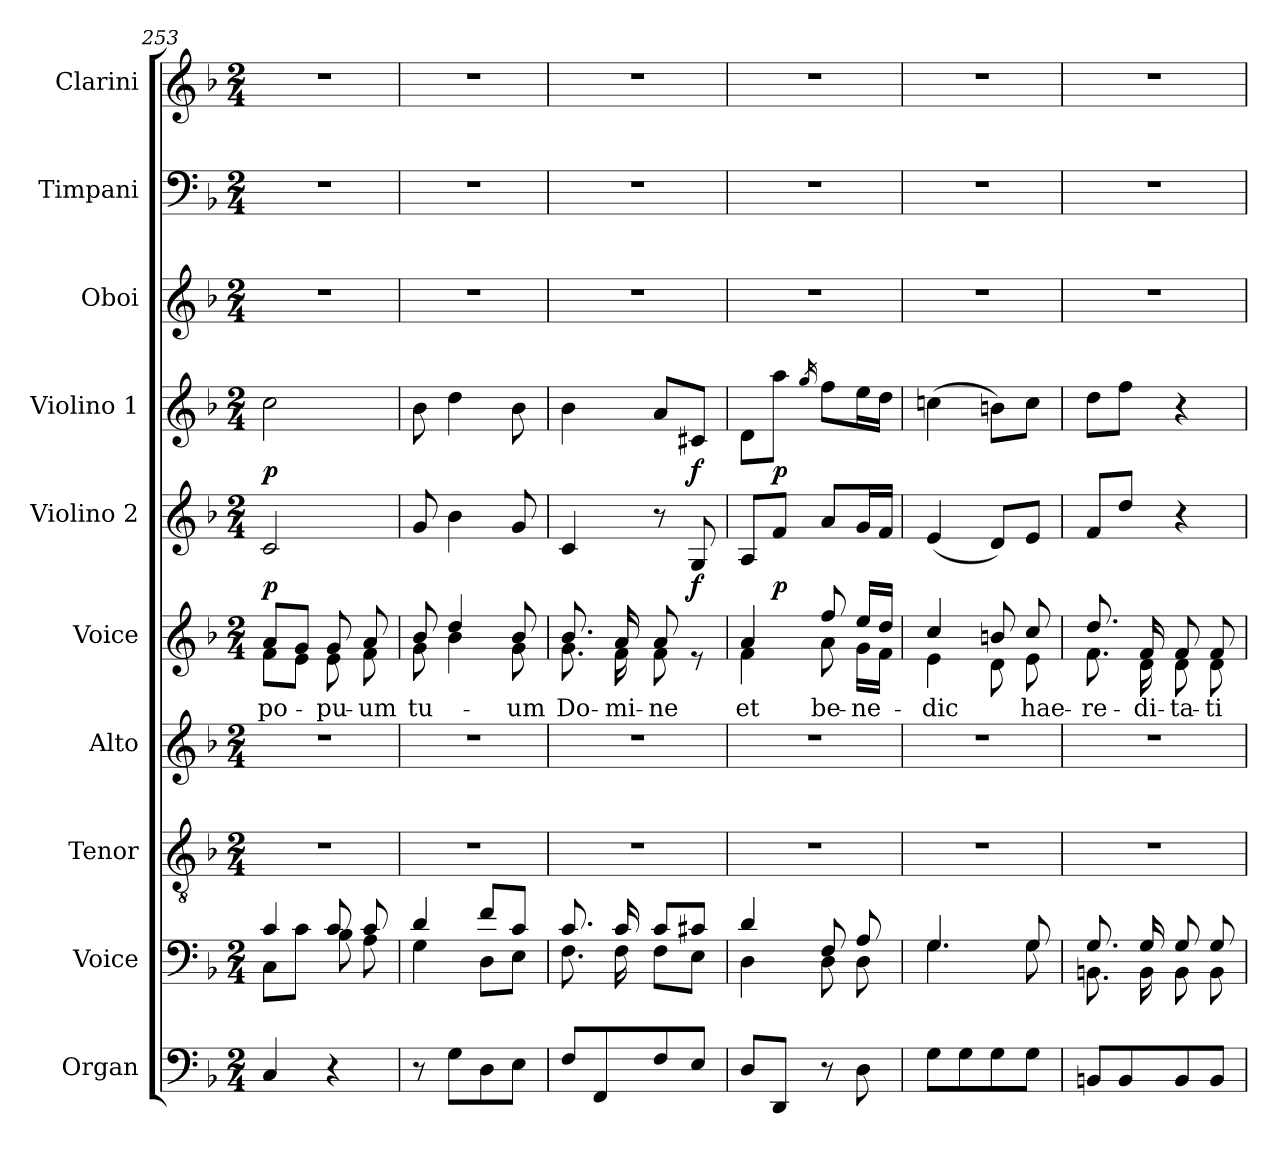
**kern	**kern	**kern	**kern	**kern	**text	**kern	**dynam	**kern	**dynam	**kern	**kern	**kern
*part10	*part9	*part8	*part7	*part6	*part6	*part5	*part5	*part4	*part4	*part3	*part2	*part1
*staff10	*staff9	*staff8	*staff7	*staff6	*staff6	*staff5	*staff5	*staff4	*staff4	*staff3	*staff2	*staff1
*I"Organ	*I"Voice	*I"Tenor	*I"Alto	*I"Voice	*	*I"Violino 2	*	*I"Violino 1	*	*I"Oboi	*I"Timpani	*I"Clarini
*	*	*	*	*	*	*I'Vln	*	*I'Vln	*	*I'O	*I'T	*I'C
*clefF4	*clefF4	*clefGv2	*clefG2	*clefG2	*	*clefG2	*	*clefG2	*	*clefG2	*clefF4	*clefG2
*k[b-]	*k[b-]	*k[b-]	*k[b-]	*k[b-]	*	*k[b-]	*	*k[b-]	*	*k[b-]	*k[b-]	*k[b-]
*M2/4	*M2/4	*M2/4	*M2/4	*M2/4	*	*M2/4	*	*M2/4	*	*M2/4	*M2/4	*M2/4
=253	=253	=253	=253	=253	=253	=253	=253	=253	=253	=253	=253	=253
*	*^	*	*	*	*	*	*	*	*	*	*	*
!	!	!	!	!	!	!LO:LY:b	!	!LO:DY:b	!	!LO:DY:b	!	!	!
*	*	*	*	*	*^	*	*	*	*	*	*	*	*
4C/	4c/	8C\L	2r	2r	8a/L	8f\L	po-	2c/	p	2cc\	p	2r	2r	2r
.	.	8c\J	.	.	8g/J	8e\J	.	.	.	.	.	.	.	.
!	!	!	!	!	!	!	!LO:LY:b	!	!	!	!	!	!	!
4r	8c/	8B-\	.	.	8g/	8e\	-pu-	.	.	.	.	.	.	.
!	!	!	!	!	!	!	!LO:LY:b	!	!	!	!	!	!	!
.	8c/	8A\	.	.	8a/	8f\	-um	.	.	.	.	.	.	.
=254	=254	=254	=254	=254	=254	=254	=254	=254	=254	=254	=254	=254	=254	=254
!	!	!	!	!	!	!	!LO:LY:b	!	!	!	!	!	!	!
8r	4d/	4G\	2r	2r	8b-/	8g\	tu-	8g/	.	8b-\	.	2r	2r	2r
8G\L	.	.	.	.	4dd/	4b-\	.	4b-\	.	4dd\	.	.	.	.
8D\	8f/L	8D\L	.	.	.	.	.	.	.	.	.	.	.	.
!	!	!	!	!	!	!	!LO:LY:b	!	!	!	!	!	!	!
8E\J	8c/J	8E\J	.	.	8b-/	8g\	-um	8g/	.	8b-\	.	.	.	.
=255	=255	=255	=255	=255	=255	=255	=255	=255	=255	=255	=255	=255	=255	=255
!	!	!	!	!	!	!	!LO:LY:b	!	!	!	!	!	!	!
8F/L	8.c/	8.F\	2r	2r	8.b-/	8.g\	Do-	4c/	.	4b-\	.	2r	2r	2r
8FF/	.	.	.	.	.	.	.	.	.	.	.	.	.	.
!	!	!	!	!	!	!	!LO:LY:b	!	!	!	!	!	!	!
.	16c/	16F\	.	.	16a/	16f\	-mi-	.	.	.	.	.	.	.
!	!	!	!	!	!	!	!LO:LY:b	!	!	!	!	!	!	!
8F/	8c/L	8F\L	.	.	8a/	8f\	-ne	8r	.	8a/L	.	.	.	.
!	!	!	!	!	!	!	!	!	!LO:DY:b	!	!LO:DY:b	!	!	!
8E/J	8c#X/J	8E\J	.	.	8re	8ryy	.	8G/	f	8c#X/J	f	.	.	.
!!LO:PB:g=z
=256	=256	=256	=256	=256	=256	=256	=256	=256	=256	=256	=256	=256	=256	=256
!	!	!	!	!	!	!	!LO:LY:b	!	!	!	!	!	!	!
8D/L	4d/	4D\	2r	2r	4a/	4f\	et	8A/L	.	8d\L	.	2r	2r	2r
!	!	!	!	!	!	!	!	!	!LO:DY:b	!	!LO:DY:b	!	!	!
8DD/J	.	.	.	.	.	.	.	8f/J	p	8aa\J	p	.	.	.
.	.	.	.	.	.	.	.	.	.	16qgg/	.	.	.	.
!	!	!	!	!	!	!	!LO:LY:b	!	!	!	!	!	!	!
8r	8F/	8D\	.	.	8ff/	8a\	be-	8a/L	.	8ff\L	.	.	.	.
!	!	!	!	!	!	!	!LO:LY:b	!	!	!	!	!	!	!
8D\	8A/	8D\	.	.	16ee/LL	16g\LL	-ne-	16g/L	.	16ee\L	.	.	.	.
.	.	.	.	.	16dd/JJ	16f\JJ	.	16f/JJ	.	16dd\JJ	.	.	.	.
=257	=257	=257	=257	=257	=257	=257	=257	=257	=257	=257	=257	=257	=257	=257
!	!	!	!	!	!	!	!LO:LY:b	!	!	!	!	!	!	!
8G\L	4.G/	4.G\	2r	2r	4cc/	4e\	-dic	(4e/	.	(4ccn\	.	2r	2r	2r
8G\	.	.	.	.	.	.	.	.	.	.	.	.	.	.
8G\	.	.	.	.	8bn/	8d\	.	8d/L)	.	8bn\L)	.	.	.	.
!	!	!	!	!	!	!	!LO:LY:b	!	!	!	!	!	!	!
8G\J	8G/	8G\	.	.	8cc/	8e\	hae-	8e/J	.	8cc\J	.	.	.	.
=258	=258	=258	=258	=258	=258	=258	=258	=258	=258	=258	=258	=258	=258	=258
!	!	!	!	!	!	!	!LO:LY:b	!	!	!	!	!	!	!
8BBn/L	8.G/	8.BBn\	2r	2r	8.dd/	8.f\	-re-	8f/L	.	8dd\L	.	2r	2r	2r
8BB/	.	.	.	.	.	.	.	8dd/J	.	8ff\J	.	.	.	.
!	!	!	!	!	!	!	!LO:LY:b	!	!	!	!	!	!	!
.	16G/	16BB\	.	.	16f/	16d\	-di-	.	.	.	.	.	.	.
!	!	!	!	!	!	!	!LO:LY:b	!	!	!	!	!	!	!
8BB/	8G/	8BB\	.	.	8f/	8d\	-ta-	4r	.	4r	.	.	.	.
!	!	!	!	!	!	!	!LO:LY:b	!	!	!	!	!	!	!
8BB/J	8G/	8BB\	.	.	8f/	8d\	-ti	.	.	.	.	.	.	.
*	*v	*v	*	*	*v	*v	*	*	*	*	*	*	*	*
=	=	=	=	=	=	=	=	=	=	=	=	=
*-	*-	*-	*-	*-	*-	*-	*-	*-	*-	*-	*-	*-
